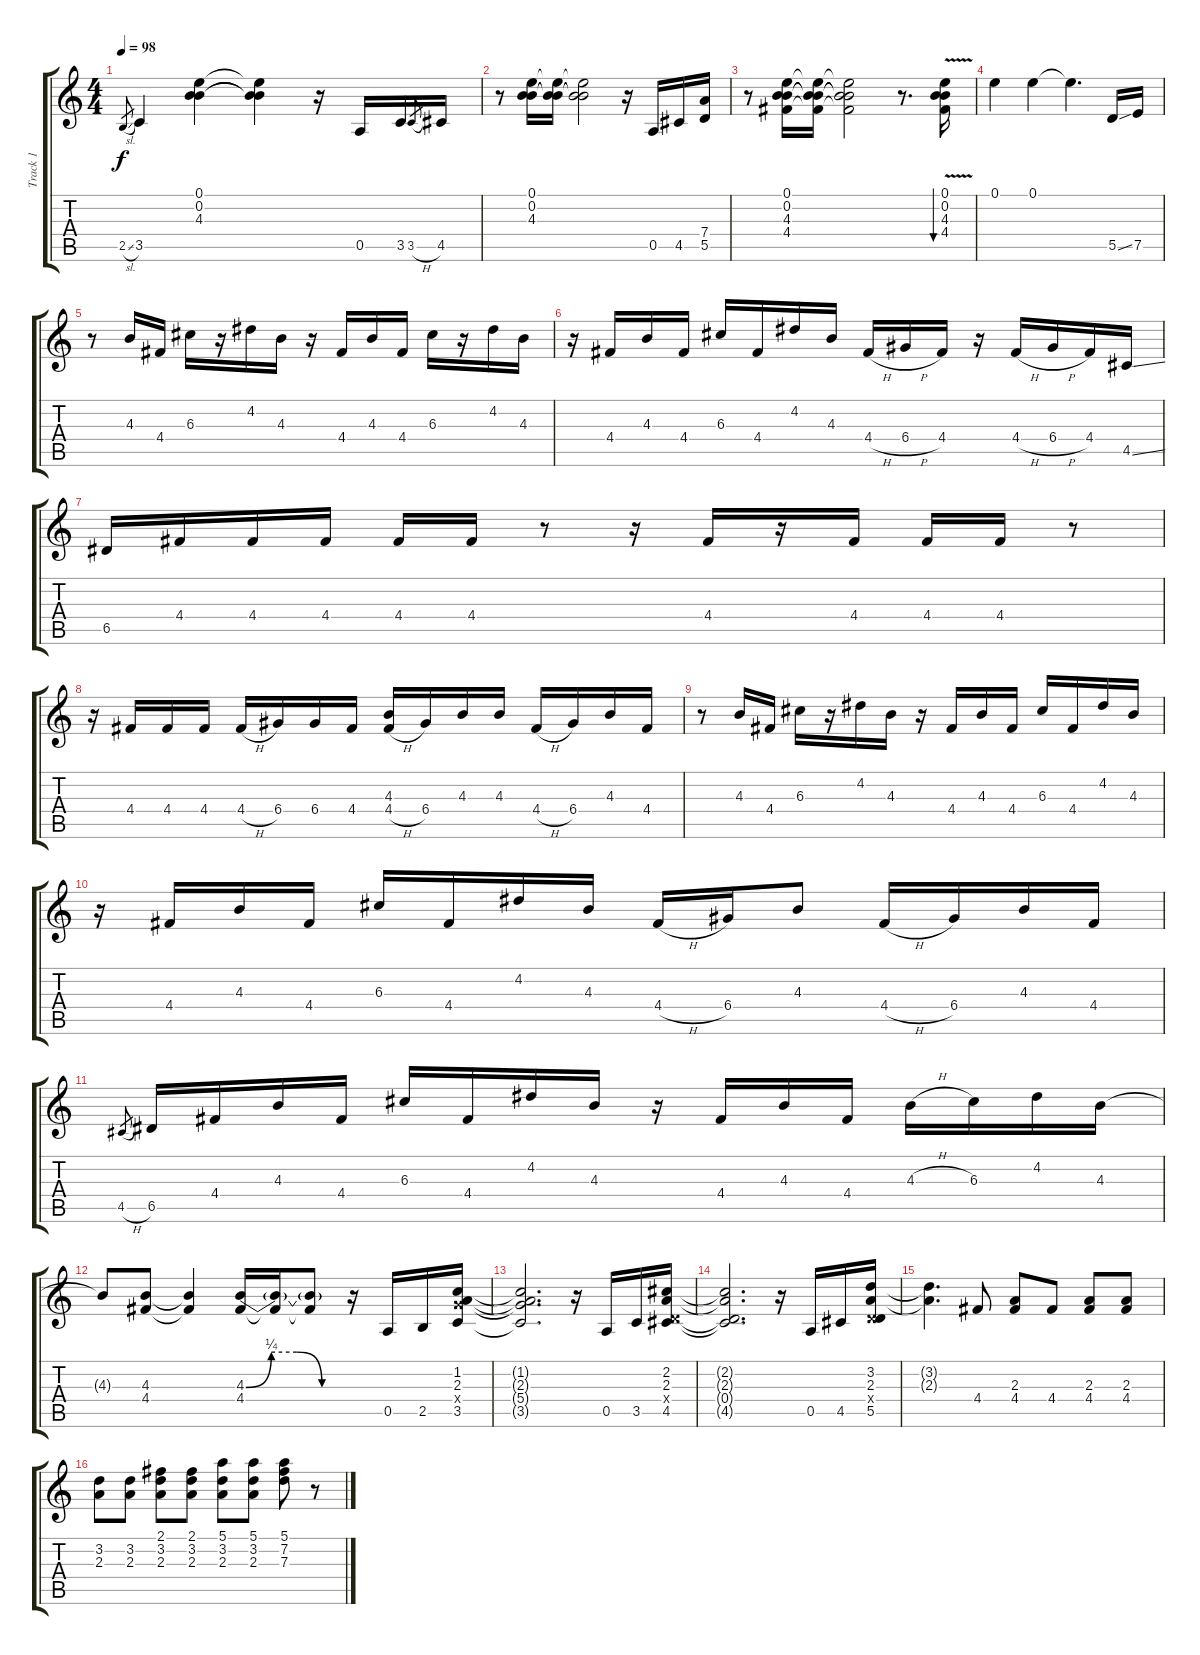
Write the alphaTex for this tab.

\track ("Track 1" "Track 1") {instrument acousticguitarsteel}
\staff {score tabs}
\tuning (E4 B3 G3 D3 A2 E2) {hide}
\ts (4 4)
\tempo 98
\clef g2
\ks c
2.5{sl}.8{gr dy f} 3.5.4 (0.1 0.2 4.3).4 (0.1{t} 0.2{t} 4.3{t}).4 r.16 0.5.16 3.5.16 3.5{h}.8{gr} 4.5.16 |
r.8 (0.1 0.2 4.3).16 (0.1{t} 0.2{t} 4.3{t}).16 (0.1{t} 0.2{t} 4.3{t}).2 r.16 0.5.16 4.5.16 (7.4 5.5).16 |
r.8 (0.1 0.2 4.3 4.4).16 (0.1{t} 0.2{t} 4.3{t} 4.4{t}).16 (0.1{t} 0.2{t} 4.3{t} 4.4{t}).2 r.8{d} (0.1 0.2 4.3 4.4{v}).16{bu 120} |
0.1.4 0.1.4 0.1{t}.4{d} 5.5{ss}.16 7.5.16 |
r.8 4.3.16 4.4.16 6.3.16 r.16 4.2.16 4.3.16 r.16 4.4.16 4.3.16 4.4.16 6.3.16 r.16 4.2.16 4.3.16 |
r.16 4.4.16 4.3.16 4.4.16 6.3.16 4.4.16 4.2.16 4.3.16 4.4{h}.16 6.4{h}.16 4.4.16 r.16 4.4{h}.16 6.4{h}.16 4.4.16 4.5{ss}.16 |
6.5.16 4.4.16 4.4.16 4.4.16 4.4.16 4.4.16 r.8 r.16 4.4.16 r.16 4.4.16 4.4.16 4.4.16 r.8 |
r.16 4.4.16 4.4.16 4.4.16 4.4{h}.16 6.4.16 6.4.16 4.4.16 (4.3 4.4{h}).16 6.4.16 4.3.16 4.3.16 4.4{h}.16 6.4.16 4.3.16 4.4.16 |
r.8 4.3.16 4.4.16 6.3.16 r.16 4.2.16 4.3.16 r.16 4.4.16 4.3.16 4.4.16 6.3.16 4.4.16 4.2.16 4.3.16 |
r.16 4.4.16 4.3.16 4.4.16 6.3.16 4.4.16 4.2.16 4.3.16 4.4{h}.16 6.4.16 4.3.8 4.4{h}.16 6.4.16 4.3.16 4.4.16 |
4.5{h}.8{gr} 6.5.16 4.4.16 4.3.16 4.4.16 6.3.16 4.4.16 4.2.16 4.3.16 r.16 4.4.16 4.3.16 4.4.16 4.3{h}.16 6.3.16 4.2.16 4.3.16 |
4.3{t}.8 (4.3 4.4).8 (4.3{t} 4.4{t}).4 (4.3{be (custom 0 0 15 1 30 1 45 0 60 0)} 4.4).16 (4.3{t} 4.4{t}).16 (4.3{t} 4.4{t}).8 r.16 0.5.16 2.5.16 (1.2 2.3 5.4{x} 3.5).16 |
(1.2{t} 2.3{t} 5.4{t} 3.5{t}).2{d} r.16 0.5.16 3.5.16 (2.2 2.3 0.4{x} 4.5).16 |
(2.2{t} 2.3{t} 0.4{t} 4.5{t}).2{d} r.16 0.5.16 4.5.16 (3.2 2.3 0.4{x} 5.5).16 |
(3.2{t} 2.3{t}).4{d} 4.4.8 (2.3 4.4).8 4.4.8 (2.3 4.4).8 (2.3 4.4).8 |
(3.2 2.3).8 (3.2 2.3).8 (2.1 3.2 2.3).8 (2.1 3.2 2.3).8 (5.1 3.2 2.3).8 (5.1 3.2 2.3).8 (5.1 7.2 7.3).8 r.8
